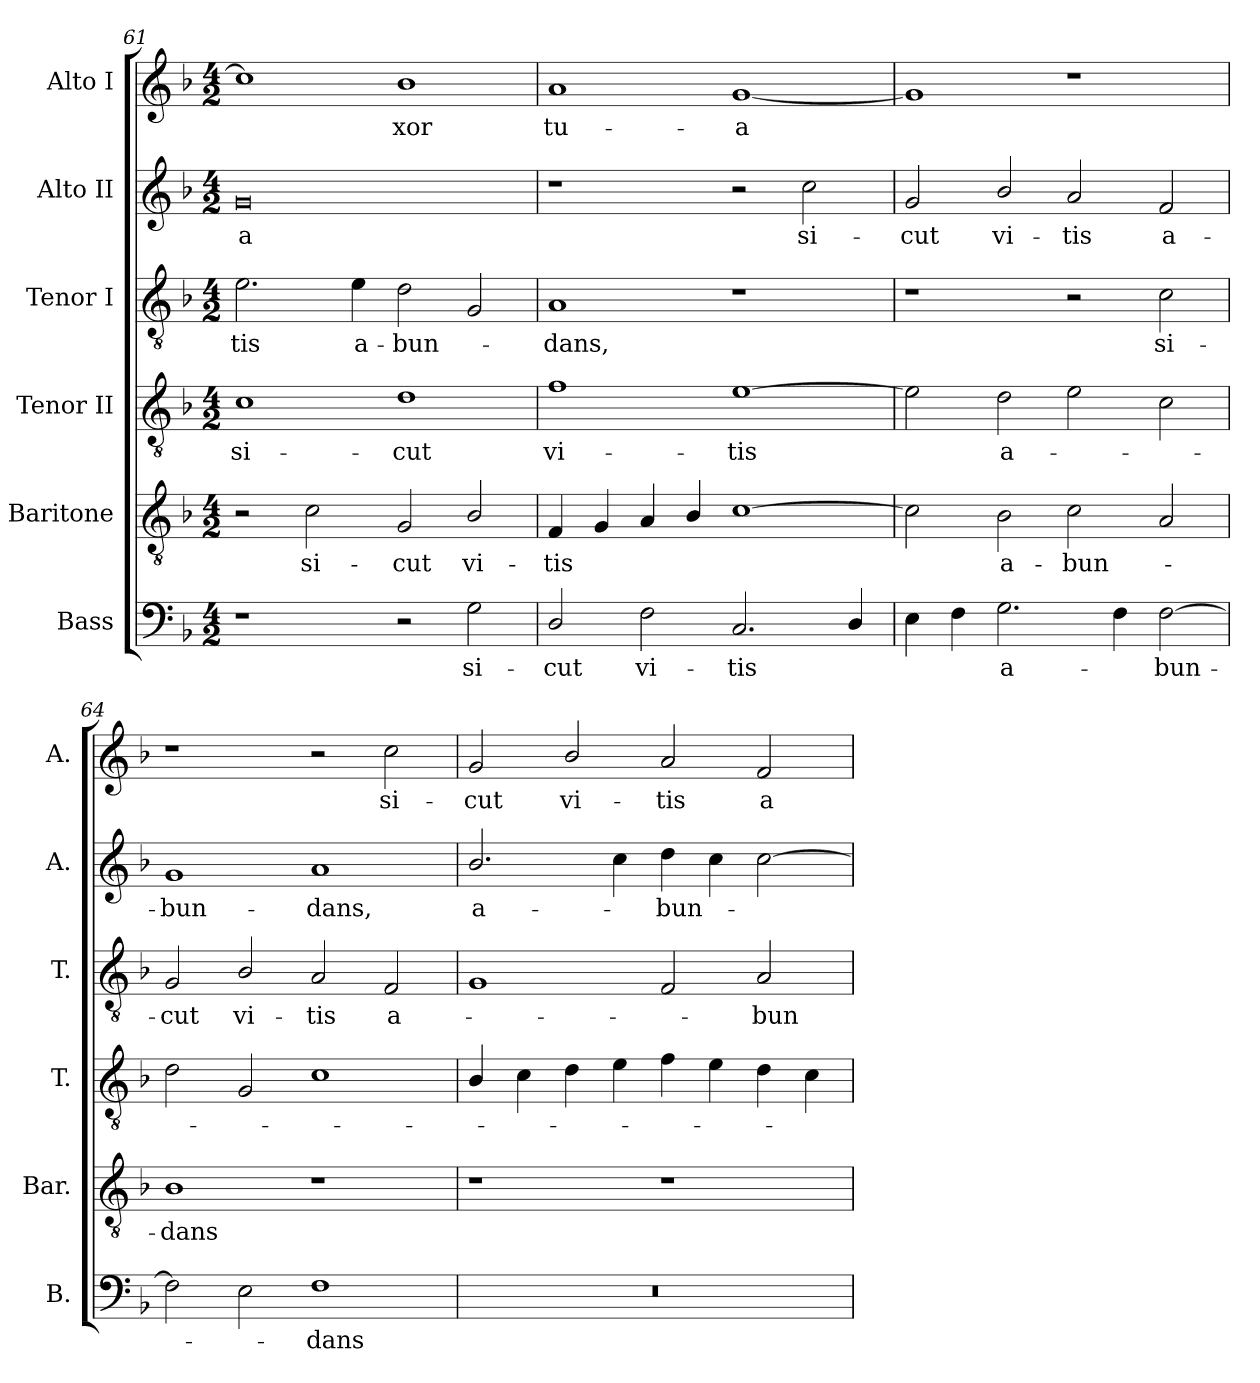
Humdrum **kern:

**kern	**text	**kern	**text	**kern	**text	**kern	**text	**kern	**text	**kern	**text
*part6	*part6	*part5	*part5	*part4	*part4	*part3	*part3	*part2	*part2	*part1	*part1
*staff6	*staff6	*staff5	*staff5	*staff4	*staff4	*staff3	*staff3	*staff2	*staff2	*staff1	*staff1
*I"Bass	*	*I"Baritone	*	*I"Tenor II	*	*I"Tenor I	*	*I"Alto II	*	*I"Alto I	*
*I'B.	*	*I'Bar.	*	*I'T.	*	*I'T.	*	*I'A.	*	*I'A.	*
!!LO:PB:g=z
*clefF4	*	*clefGv2	*	*clefGv2	*	*clefGv2	*	*clefG2	*	*clefG2	*
*	*	*ITrd7c12	*	*ITrd7c12	*	*ITrd7c12	*	*	*	*	*
*k[b-]	*	*k[b-]	*	*k[b-]	*	*k[b-]	*	*k[b-]	*	*k[b-]	*
*F:	*	*F:	*	*F:	*	*F:	*	*F:	*	*F:	*
*M4/2	*	*M4/2	*	*M4/2	*	*M4/2	*	*M4/2	*	*M4/2	*
=61	=61	=61	=61	=61	=61	=61	=61	=61	=61	=61	=61
!	!	!	!	!	!LO:LY:b:color=#000000	!	!	!	!	!	!
!	!	!	!	!	!	!	!LO:LY:b:color=#000000	!	!	!	!
!	!	!	!	!	!	!	!	!	!LO:LY:b:color=#000000	!	!
1r	.	2r	.	1Ci	si-	2.Ei\	-tis	0gi	-a	1cci]	.
!	!	!	!LO:LY:b:color=#000000	!	!	!	!	!	!	!	!
.	.	2Ci\	si-	.	.	.	.	.	.	.	.
!	!	!	!	!	!	!	!LO:LY:b:color=#000000	!	!	!	!
.	.	.	.	.	.	4Ei\	a-	.	.	.	.
!	!	!	!LO:LY:b:color=#000000	!	!	!	!	!	!	!	!
!	!	!	!	!	!LO:LY:b:color=#000000	!	!	!	!	!	!
!	!	!	!	!	!	!	!LO:LY:b:color=#000000	!	!	!	!
!	!	!	!	!	!	!	!	!	!	!	!LO:LY:b:color=#000000
2r	.	2GGi/	-cut	1Di	-cut	2Di\	-bun-	.	.	1b-i	-xor
!	!LO:LY:b:color=#000000	!	!	!	!	!	!	!	!	!	!
!	!	!	!LO:LY:b:color=#000000	!	!	!	!	!	!	!	!
2Gi\	si-	2BB-i/	vi-	.	.	2GGi/	.	.	.	.	.
=62	=62	=62	=62	=62	=62	=62	=62	=62	=62	=62	=62
!	!LO:LY:b:color=#000000	!	!	!	!	!	!	!	!	!	!
!	!	!	!LO:LY:b:color=#000000	!	!	!	!	!	!	!	!
!	!	!	!	!	!LO:LY:b:color=#000000	!	!	!	!	!	!
!	!	!	!	!	!	!	!LO:LY:b:color=#000000	!	!	!	!
!	!	!	!	!	!	!	!	!	!	!	!LO:LY:b:color=#000000
2Di/	-cut	4FFi/	-tis	1Fi	vi-	1AAi	-dans,	1r	.	1ai	tu-
.	.	4GGi/	.	.	.	.	.	.	.	.	.
!	!LO:LY:b:color=#000000	!	!	!	!	!	!	!	!	!	!
2Fi\	vi-	4AAi/	.	.	.	.	.	.	.	.	.
.	.	4BB-i/	.	.	.	.	.	.	.	.	.
!	!LO:LY:b:color=#000000	!	!	!	!	!	!	!	!	!	!
!	!	!	!	!	!LO:LY:b:color=#000000	!	!	!	!	!	!
!	!	!	!	!	!	!	!	!	!	!	!LO:LY:b:color=#000000
2.Ci/	-tis	[>1Ci	.	[>1Ei	-tis	1r	.	2r	.	[<1gi	-a
!	!	!	!	!	!	!	!	!	!LO:LY:b:color=#000000	!	!
.	.	.	.	.	.	.	.	2cci\	si-	.	.
4Di/	.	.	.	.	.	.	.	.	.	.	.
=63	=63	=63	=63	=63	=63	=63	=63	=63	=63	=63	=63
!	!	!	!	!	!	!	!	!	!LO:LY:b:color=#000000	!	!
4Ei\	.	2Ci\]	.	2Ei\]	.	1r	.	2gi/	-cut	1gi]	.
4Fi\	.	.	.	.	.	.	.	.	.	.	.
!	!LO:LY:b:color=#000000	!	!	!	!	!	!	!	!	!	!
!	!	!	!LO:LY:b:color=#000000	!	!	!	!	!	!	!	!
!	!	!	!	!	!LO:LY:b:color=#000000	!	!	!	!	!	!
!	!	!	!	!	!	!	!	!	!LO:LY:b:color=#000000	!	!
2.Gi\	a-	2BB-i\	a-	2Di\	a-	.	.	2b-i/	vi-	.	.
!	!	!	!LO:LY:b:color=#000000	!	!	!	!	!	!	!	!
!	!	!	!	!	!	!	!	!	!LO:LY:b:color=#000000	!	!
.	.	2Ci\	-bun-	2Ei\	.	2r	.	2ai/	-tis	1r	.
4Fi\	.	.	.	.	.	.	.	.	.	.	.
!	!LO:LY:b:color=#000000	!	!	!	!	!	!	!	!	!	!
!	!	!	!	!	!	!	!LO:LY:b:color=#000000	!	!	!	!
!	!	!	!	!	!	!	!	!	!LO:LY:b:color=#000000	!	!
[>2Fi\	-bun-	2AAi/	.	2Ci\	.	2Ci\	si-	2fi/	a-	.	.
=64	=64	=64	=64	=64	=64	=64	=64	=64	=64	=64	=64
!	!	!	!LO:LY:b:color=#000000	!	!	!	!	!	!	!	!
!	!	!	!	!	!	!	!LO:LY:b:color=#000000	!	!	!	!
!	!	!	!	!	!	!	!	!	!LO:LY:b:color=#000000	!	!
2Fi\]	.	1BB-i	-dans	2Di\	.	2GGi/	-cut	1gi	-bun-	1r	.
!	!	!	!	!	!	!	!LO:LY:b:color=#000000	!	!	!	!
2Ei\	.	.	.	2GGi/	.	2BB-i/	vi-	.	.	.	.
!	!LO:LY:b:color=#000000	!	!	!	!	!	!	!	!	!	!
!	!	!	!	!	!	!	!LO:LY:b:color=#000000	!	!	!	!
!	!	!	!	!	!	!	!	!	!LO:LY:b:color=#000000	!	!
1Fi	-dans	1r	.	1Ci	.	2AAi/	-tis	1ai	-dans,	2r	.
!	!	!	!	!	!	!	!LO:LY:b:color=#000000	!	!	!	!
!	!	!	!	!	!	!	!	!	!	!	!LO:LY:b:color=#000000
.	.	.	.	.	.	2FFi/	a-	.	.	2cci\	si-
=65	=65	=65	=65	=65	=65	=65	=65	=65	=65	=65	=65
!LO:N:vis=1	!	!	!	!	!	!	!	!	!	!	!
!	!	!	!	!	!	!	!	!	!LO:LY:b:color=#000000	!	!
!	!	!	!	!	!	!	!	!	!	!	!LO:LY:b:color=#000000
0r	.	1r	.	4BB-i/	.	1GGi	.	2.b-i/	a-	2gi/	-cut
.	.	.	.	4Ci\	.	.	.	.	.	.	.
!	!	!	!	!	!	!	!	!	!	!	!LO:LY:b:color=#000000
.	.	.	.	4Di\	.	.	.	.	.	2b-i/	vi-
.	.	.	.	4Ei\	.	.	.	4cci\	.	.	.
!	!	!	!	!	!	!	!	!	!LO:LY:b:color=#000000	!	!
!	!	!	!	!	!	!	!	!	!	!	!LO:LY:b:color=#000000
.	.	1r	.	4Fi\	.	2FFi/	.	4ddi\	-bun-	2ai/	-tis
.	.	.	.	4Ei\	.	.	.	4cci\	.	.	.
!	!	!	!	!	!	!	!LO:LY:b:color=#000000	!	!	!	!
!	!	!	!	!	!	!	!	!	!	!	!LO:LY:b:color=#000000
.	.	.	.	4Di\	.	2AAi/	-bun-	[>2cci\	.	2fi/	a-
.	.	.	.	4Ci\	.	.	.	.	.	.	.
=	=	=	=	=	=	=	=	=	=	=	=
*-	*-	*-	*-	*-	*-	*-	*-	*-	*-	*-	*-
